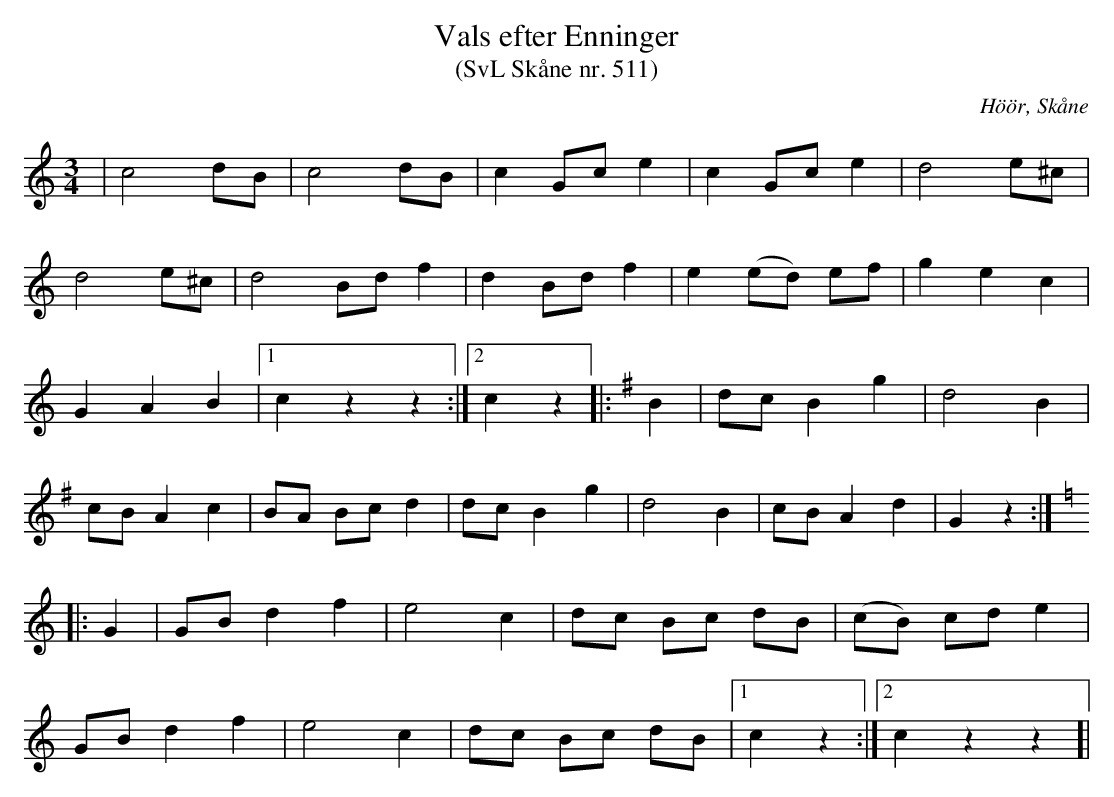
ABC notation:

X:1
T:Vals efter Enninger
T:(SvL Skåne nr. 511)
O:Höör, Skåne
M:3/4
L:1/8
K:C
| c4 dB | c4 dB | c2 Gc e2 | c2 Gc e2 | d4 e^c |
d4 e^c | d4 Bd f2 | d2 Bd f2 | e2 (ed) ef | g2 e2 c2 |
G2 A2 B2 |[1 c2 z2 z2 :|[2 c2 z2]|:[K:G] B2 | dc B2 g2 | d4 B2 |
cB A2 c2 | BA Bc d2 | dc B2 g2 | d4 B2 | cB A2 d2 | G2 z2 :|[K:C]
|: G2 | GB d2 f2 | e4 c2 | dc Bc dB | (cB) cd e2 |
GB d2 f2 | e4 c2 | dc Bc dB |[1 c2 z2 :|[2 c2 z2 z2]|
